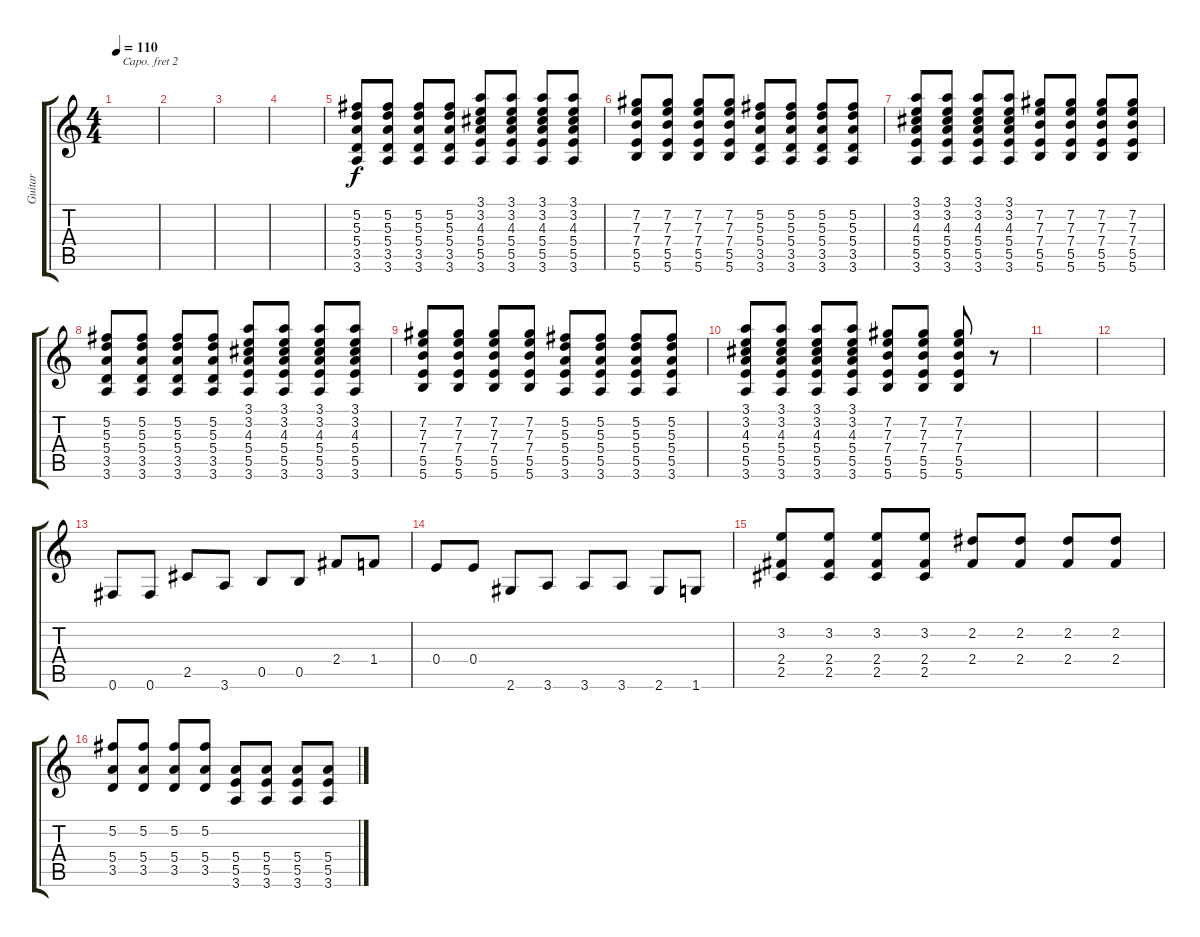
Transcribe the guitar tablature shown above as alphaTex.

\track ("Guitar" "Guitar") {instrument overdrivenguitar}
\staff {score tabs}
\capo 2
\tuning (E4 B3 G3 D3 A2 E2) {hide}
\ts (4 4)
\tempo 110
\clef g2
\ks c
|
|
|
|
(5.2 5.3 5.4 3.5 3.6).8 (5.2 5.3 5.4 3.5 3.6).8 (5.2 5.3 5.4 3.5 3.6).8 (5.2 5.3 5.4 3.5 3.6).8 (3.1 3.2 4.3 5.4 5.5 3.6).8 (3.1 3.2 4.3 5.4 5.5 3.6).8 (3.1 3.2 4.3 5.4 5.5 3.6).8 (3.1 3.2 4.3 5.4 5.5 3.6).8 |
(7.2 7.3 7.4 5.5 5.6).8 (7.2 7.3 7.4 5.5 5.6).8 (7.2 7.3 7.4 5.5 5.6).8 (7.2 7.3 7.4 5.5 5.6).8 (5.2 5.3 5.4 3.5 3.6).8 (5.2 5.3 5.4 3.5 3.6).8 (5.2 5.3 5.4 3.5 3.6).8 (5.2 5.3 5.4 3.5 3.6).8 |
(3.1 3.2 4.3 5.4 5.5 3.6).8 (3.1 3.2 4.3 5.4 5.5 3.6).8 (3.1 3.2 4.3 5.4 5.5 3.6).8 (3.1 3.2 4.3 5.4 5.5 3.6).8 (7.2 7.3 7.4 5.5 5.6).8 (7.2 7.3 7.4 5.5 5.6).8 (7.2 7.3 7.4 5.5 5.6).8 (7.2 7.3 7.4 5.5 5.6).8 |
(5.2 5.3 5.4 3.5 3.6).8 (5.2 5.3 5.4 3.5 3.6).8 (5.2 5.3 5.4 3.5 3.6).8 (5.2 5.3 5.4 3.5 3.6).8 (3.1 3.2 4.3 5.4 5.5 3.6).8 (3.1 3.2 4.3 5.4 5.5 3.6).8 (3.1 3.2 4.3 5.4 5.5 3.6).8 (3.1 3.2 4.3 5.4 5.5 3.6).8 |
(7.2 7.3 7.4 5.5 5.6).8 (7.2 7.3 7.4 5.5 5.6).8 (7.2 7.3 7.4 5.5 5.6).8 (7.2 7.3 7.4 5.5 5.6).8 (5.2 5.3 5.4 5.5 3.6).8 (5.2 5.3 5.4 5.5 3.6).8 (5.2 5.3 5.4 5.5 3.6).8 (5.2 5.3 5.4 5.5 3.6).8 |
(3.1 3.2 4.3 5.4 5.5 3.6).8 (3.1 3.2 4.3 5.4 5.5 3.6).8 (3.1 3.2 4.3 5.4 5.5 3.6).8 (3.1 3.2 4.3 5.4 5.5 3.6).8 (7.2 7.3 7.4 5.5 5.6).8 (7.2 7.3 7.4 5.5 5.6).8 (7.2 7.3 7.4 5.5 5.6).8 r.8 |
|
|
0.6.8 0.6.8 2.5.8 3.6.8 0.5.8 0.5.8 2.4.8 1.4.8 |
0.4.8 0.4.8 2.6.8 3.6.8 3.6.8 3.6.8 2.6.8 1.6.8 |
(3.2 2.4 2.5).8 (3.2 2.4 2.5).8 (3.2 2.4 2.5).8 (3.2 2.4 2.5).8 (2.2 2.4).8 (2.2 2.4).8 (2.2 2.4).8 (2.2 2.4).8 |
(5.2 5.4 3.5).8 (5.2 5.4 3.5).8 (5.2 5.4 3.5).8 (5.2 5.4 3.5).8 (5.4 5.5 3.6).8 (5.4 5.5 3.6).8 (5.4 5.5 3.6).8 (5.4 5.5 3.6).8
